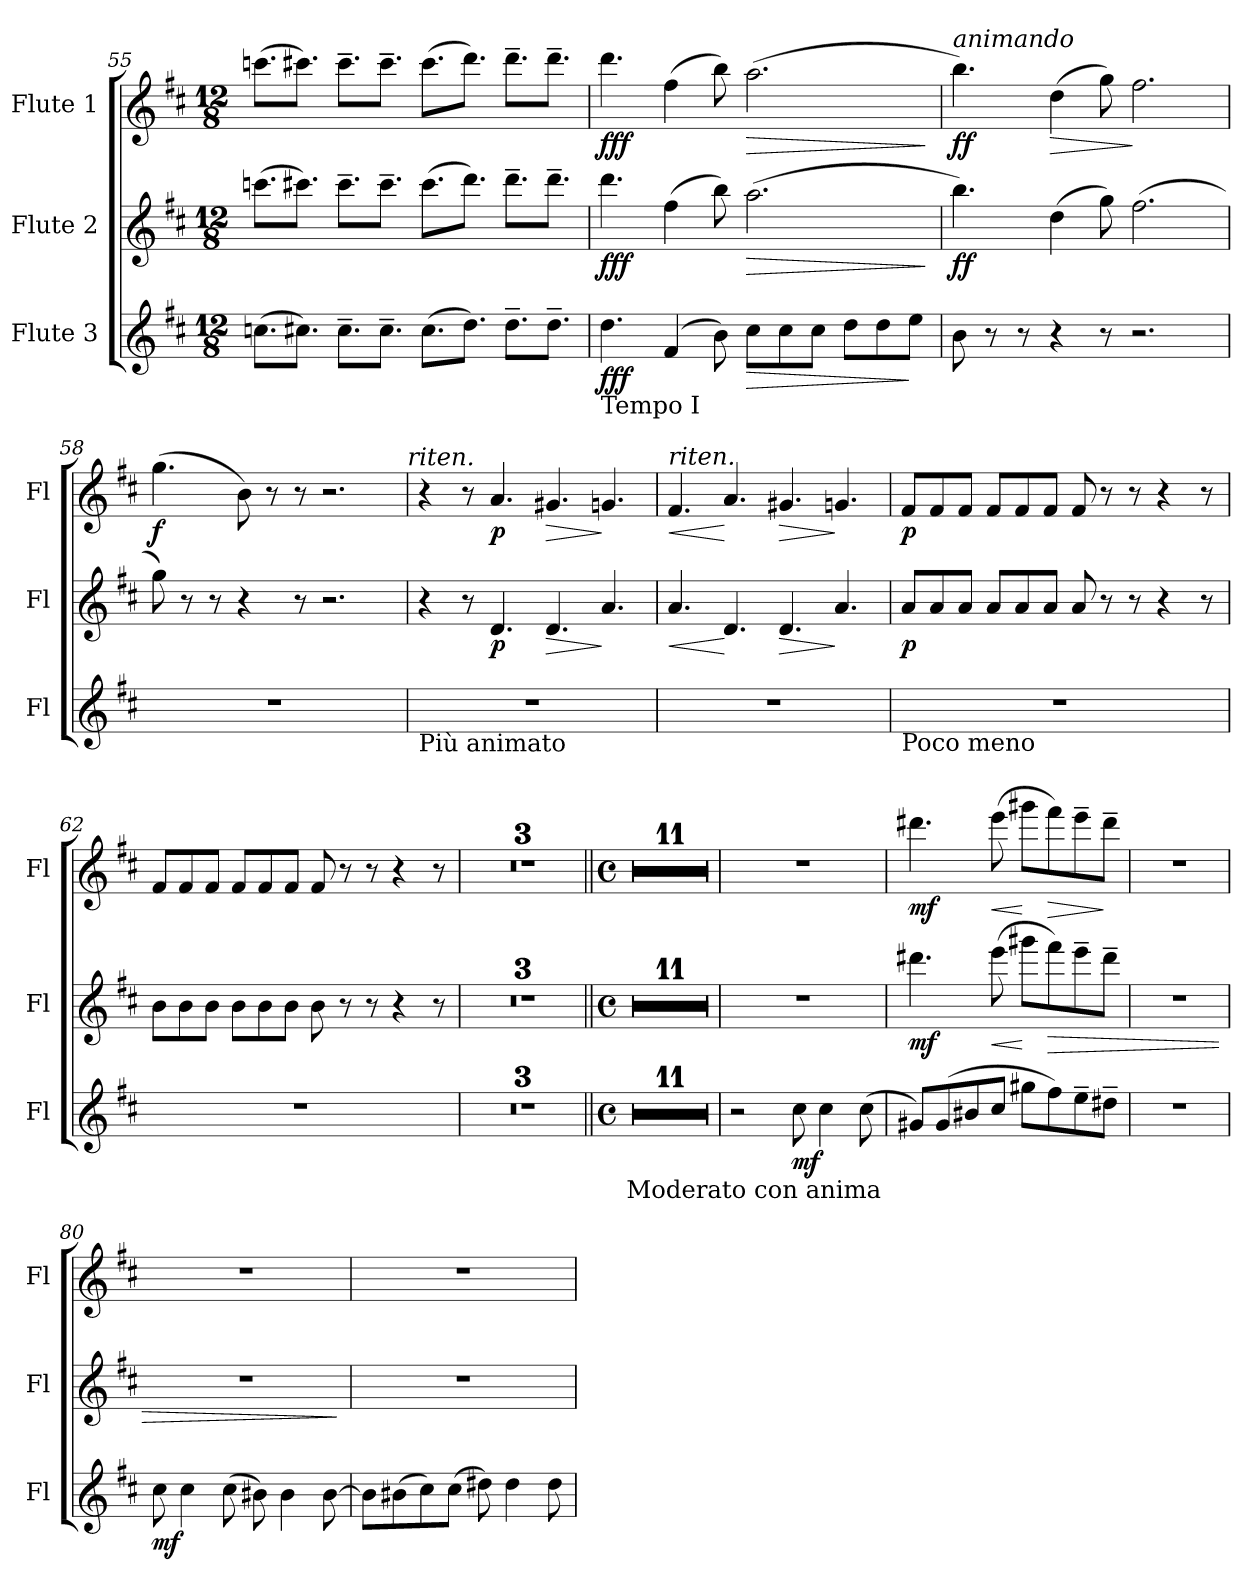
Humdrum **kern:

**kern	**dynam	**kern	**dynam	**kern	**dynam
*part3	*part3	*part2	*part2	*part1	*part1
*staff3	*staff3	*staff2	*staff2	*staff1	*staff1
*I"Flute 3	*	*I"Flute 2	*	*I"Flute 1	*
*I'Fl	*	*I'Fl	*	*I'Fl	*
*clefG2	*	*clefG2	*	*clefG2	*
*k[f#c#]	*	*k[f#c#]	*	*k[f#c#]	*
*M12/8	*	*M12/8	*	*M12/8	*
=55	=55	=55	=55	=55	=55
(8.ccn\L	.	(8.cccn\L	.	(8.cccn\L	.
8.cc#X\J)	.	8.ccc#X\J)	.	8.ccc#X\J)	.
8.cc#~\L	.	8.ccc#~\L	.	8.ccc#~\L	.
8.cc#~\J	.	8.ccc#~\J	.	8.ccc#~\J	.
(8.cc#\L	.	(8.ccc#\L	.	(8.ccc#\L	.
8.dd\J)	.	8.ddd\J)	.	8.ddd\J)	.
8.dd~\L	.	8.ddd~\L	.	8.ddd~\L	.
8.dd~\J	.	8.ddd~\J	.	8.ddd~\J	.
=56	=56	=56	=56	=56	=56
!LO:TX:b:t=Tempo I	!	!	!	!	!
4.dd\	fff	4.ddd\	fff	4.ddd\	fff
(4f#/	.	(4ff#\	.	(4ff#\	.
8b\)	.	8bb\)	.	8bb\)	.
!	!LO:HP:b	!	!LO:HP:b	!	!LO:HP:b
8cc#\L	>	(2.aa\	>	(2.aa\	>
8cc#\	.	.	.	.	.
8cc#\J	.	.	.	.	.
8dd\L	.	.	.	.	.
8dd\	.	.	.	.	.
8ee\J	]	.	.	.	.
.	.	.	]	.	]
=57	=57	=57	=57	=57	=57
!	!	!	!	!LO:TX:a:i:t=animando	!
8b\	.	4.bb\)	ff	4.bb\)	ff
8r	.	.	.	.	.
8r	.	.	.	.	.
!	!	!	!	!	!LO:HP:b
4r	.	(4dd\	.	(4dd\	>
8r	.	8gg\)	.	8gg\)	.
2.r	.	(2.ff#\	.	2.ff#\	]
=58	=58	=58	=58	=58	=58
1.r	.	8gg\)	.	(4.gg\	f
.	.	8r	.	.	.
.	.	8r	.	.	.
.	.	4r	.	8b\)	.
.	.	.	.	8r	.
.	.	8r	.	8r	.
.	.	2.r	.	2.r	.
!	!	!	!	!LO:TX:a:i:t=riten.	!
=59	=59	=59	=59	=59	=59
!LO:TX:b:t=Più animato	!	!	!	!	!
1.r	.	4r	.	4r	.
.	.	8r	.	8r	.
.	.	4.d/	p	4.a/	p
!	!	!	!LO:HP:b	!	!LO:HP:b
.	.	4.d/	>	4.g#X/	>
.	.	4.a/	]	4.gn/	]
=60	=60	=60	=60	=60	=60
!	!	!	!	!LO:TX:a:i:t=riten.	!
!	!	!	!LO:HP:b	!	!LO:HP:b
1.r	.	4.a/	<	4.f#/	<
.	.	4.d/	[	4.a/	[
!	!	!	!LO:HP:b	!	!LO:HP:b
.	.	4.d/	>	4.g#X/	>
.	.	4.a/	]	4.gn/	]
=61	=61	=61	=61	=61	=61
!LO:TX:b:t=Poco meno	!	!	!	!	!
1.r	.	8a/L	p	8f#/L	p
.	.	8a/	.	8f#/	.
.	.	8a/J	.	8f#/J	.
.	.	8a/L	.	8f#/L	.
.	.	8a/	.	8f#/	.
.	.	8a/J	.	8f#/J	.
.	.	8a/	.	8f#/	.
.	.	8r	.	8r	.
.	.	8r	.	8r	.
.	.	4r	.	4r	.
.	.	8r	.	8r	.
=62	=62	=62	=62	=62	=62
1.r	.	8b\L	.	8f#/L	.
.	.	8b\	.	8f#/	.
.	.	8b\J	.	8f#/J	.
.	.	8b\L	.	8f#/L	.
.	.	8b\	.	8f#/	.
.	.	8b\J	.	8f#/J	.
.	.	8b\	.	8f#/	.
.	.	8r	.	8r	.
.	.	8r	.	8r	.
.	.	4r	.	4r	.
.	.	8r	.	8r	.
=63	=63	=63	=63	=63	=63
1.r	.	1.r	.	1.r	.
=64	=64	=64	=64	=64	=64
1.r	.	1.r	.	1.r	.
=65	=65	=65	=65	=65	=65
1.r	.	1.r	.	1.r	.
=66||	=66||	=66||	=66||	=66||	=66||
*M4/4	*	*M4/4	*	*M4/4	*
*met(c)	*	*met(c)	*	*met(c)	*
!LO:TX:b:t=Moderato con anima	!	!	!	!	!
1r	.	1r	.	1r	.
=67	=67	=67	=67	=67	=67
1r	.	1r	.	1r	.
=68	=68	=68	=68	=68	=68
1r	.	1r	.	1r	.
=69	=69	=69	=69	=69	=69
1r	.	1r	.	1r	.
=70	=70	=70	=70	=70	=70
1r	.	1r	.	1r	.
=71	=71	=71	=71	=71	=71
1r	.	1r	.	1r	.
=72	=72	=72	=72	=72	=72
1r	.	1r	.	1r	.
=73	=73	=73	=73	=73	=73
1r	.	1r	.	1r	.
=74	=74	=74	=74	=74	=74
1r	.	1r	.	1r	.
=75	=75	=75	=75	=75	=75
1r	.	1r	.	1r	.
=76	=76	=76	=76	=76	=76
1r	.	1r	.	1r	.
=77	=77	=77	=77	=77	=77
2r	.	1r	.	1r	.
8cc#\	mf	.	.	.	.
4cc#\	.	.	.	.	.
(8cc#\	.	.	.	.	.
=78	=78	=78	=78	=78	=78
8g#X/L)	.	4.ddd#X\	mf	4.ddd#X\	mf
(8g#/	.	.	.	.	.
8b#X/	.	.	.	.	.
!	!	!	!LO:HP:b	!	!LO:HP:b
8cc#/J	.	(8eee\	<	(8eee\	<
8gg#X\L	.	8ggg#X\L	[	8ggg#X\L	[
!	!	!	!LO:HP:b	!	!LO:HP:b
8ff#\)	.	8fff#\)	>	8fff#\)	>
8ee~\	.	8eee~\	.	8eee~\	.
8dd#X~\J	.	8ddd#~\J	.	8ddd#~\J	]
=79	=79	=79	=79	=79	=79
1r	.	1r	.	1r	.
=80	=80	=80	=80	=80	=80
8cc#\	mf	1r	.	1r	.
4cc#\	.	.	.	.	.
(8cc#\	.	.	.	.	.
8b#X\)	.	.	.	.	.
4b#\	.	.	.	.	.
[8b#\	.	.	.	.	.
.	.	.	]	.	.
=81	=81	=81	=81	=81	=81
8b#\L]	.	1r	.	1r	.
(8b#X\	.	.	.	.	.
8cc#\)	.	.	.	.	.
(8cc#\J	.	.	.	.	.
8dd#X\)	.	.	.	.	.
4dd#\	.	.	.	.	.
8dd#\	.	.	.	.	.
=	=	=	=	=	=
*-	*-	*-	*-	*-	*-
